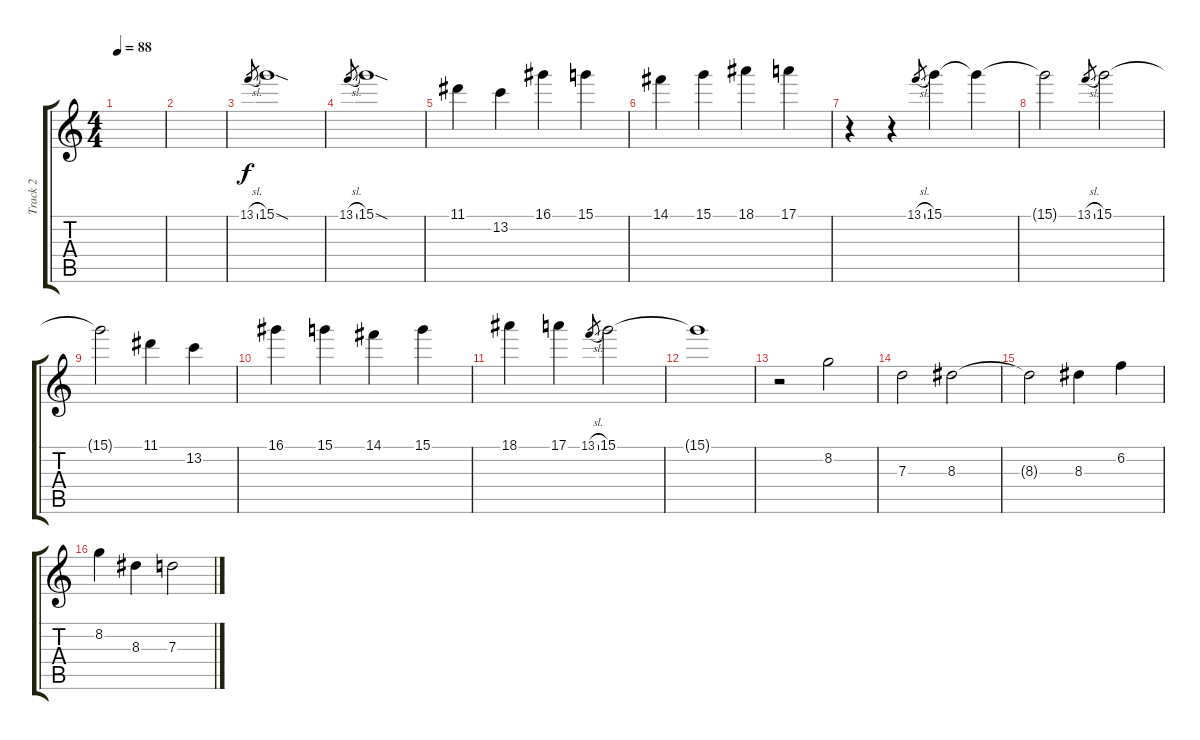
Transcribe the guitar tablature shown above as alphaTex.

\track ("Track 2" "Track 2") {instrument distortionguitar}
\staff {score tabs}
\tuning (E4 B3 G3 D3 A2 E2) {hide}
\ts (4 4)
\tempo 88
\clef g2
\ks c
|
|
13.1{sl}.8{gr} 15.1{sod}.1 |
13.1{sl}.8{gr} 15.1{sod}.1 |
11.1.4 13.2.4 16.1.4 15.1.4 |
14.1.4 15.1.4 18.1.4 17.1.4 |
r.4 r.4 13.1{sl}.8{gr} 15.1.4 15.1{t}.4 |
15.1{t}.2 13.1{sl}.8{gr} 15.1.2 |
15.1{t}.2 11.1.4 13.2.4 |
16.1.4 15.1.4 14.1.4 15.1.4 |
18.1.4 17.1.4 13.1{sl}.8{gr} 15.1.2 |
15.1{t}.1 |
r.2 8.2.2 |
7.3.2 8.3.2 |
8.3{t}.2 8.3.4 6.2.4 |
8.2.4 8.3.4 7.3.2
